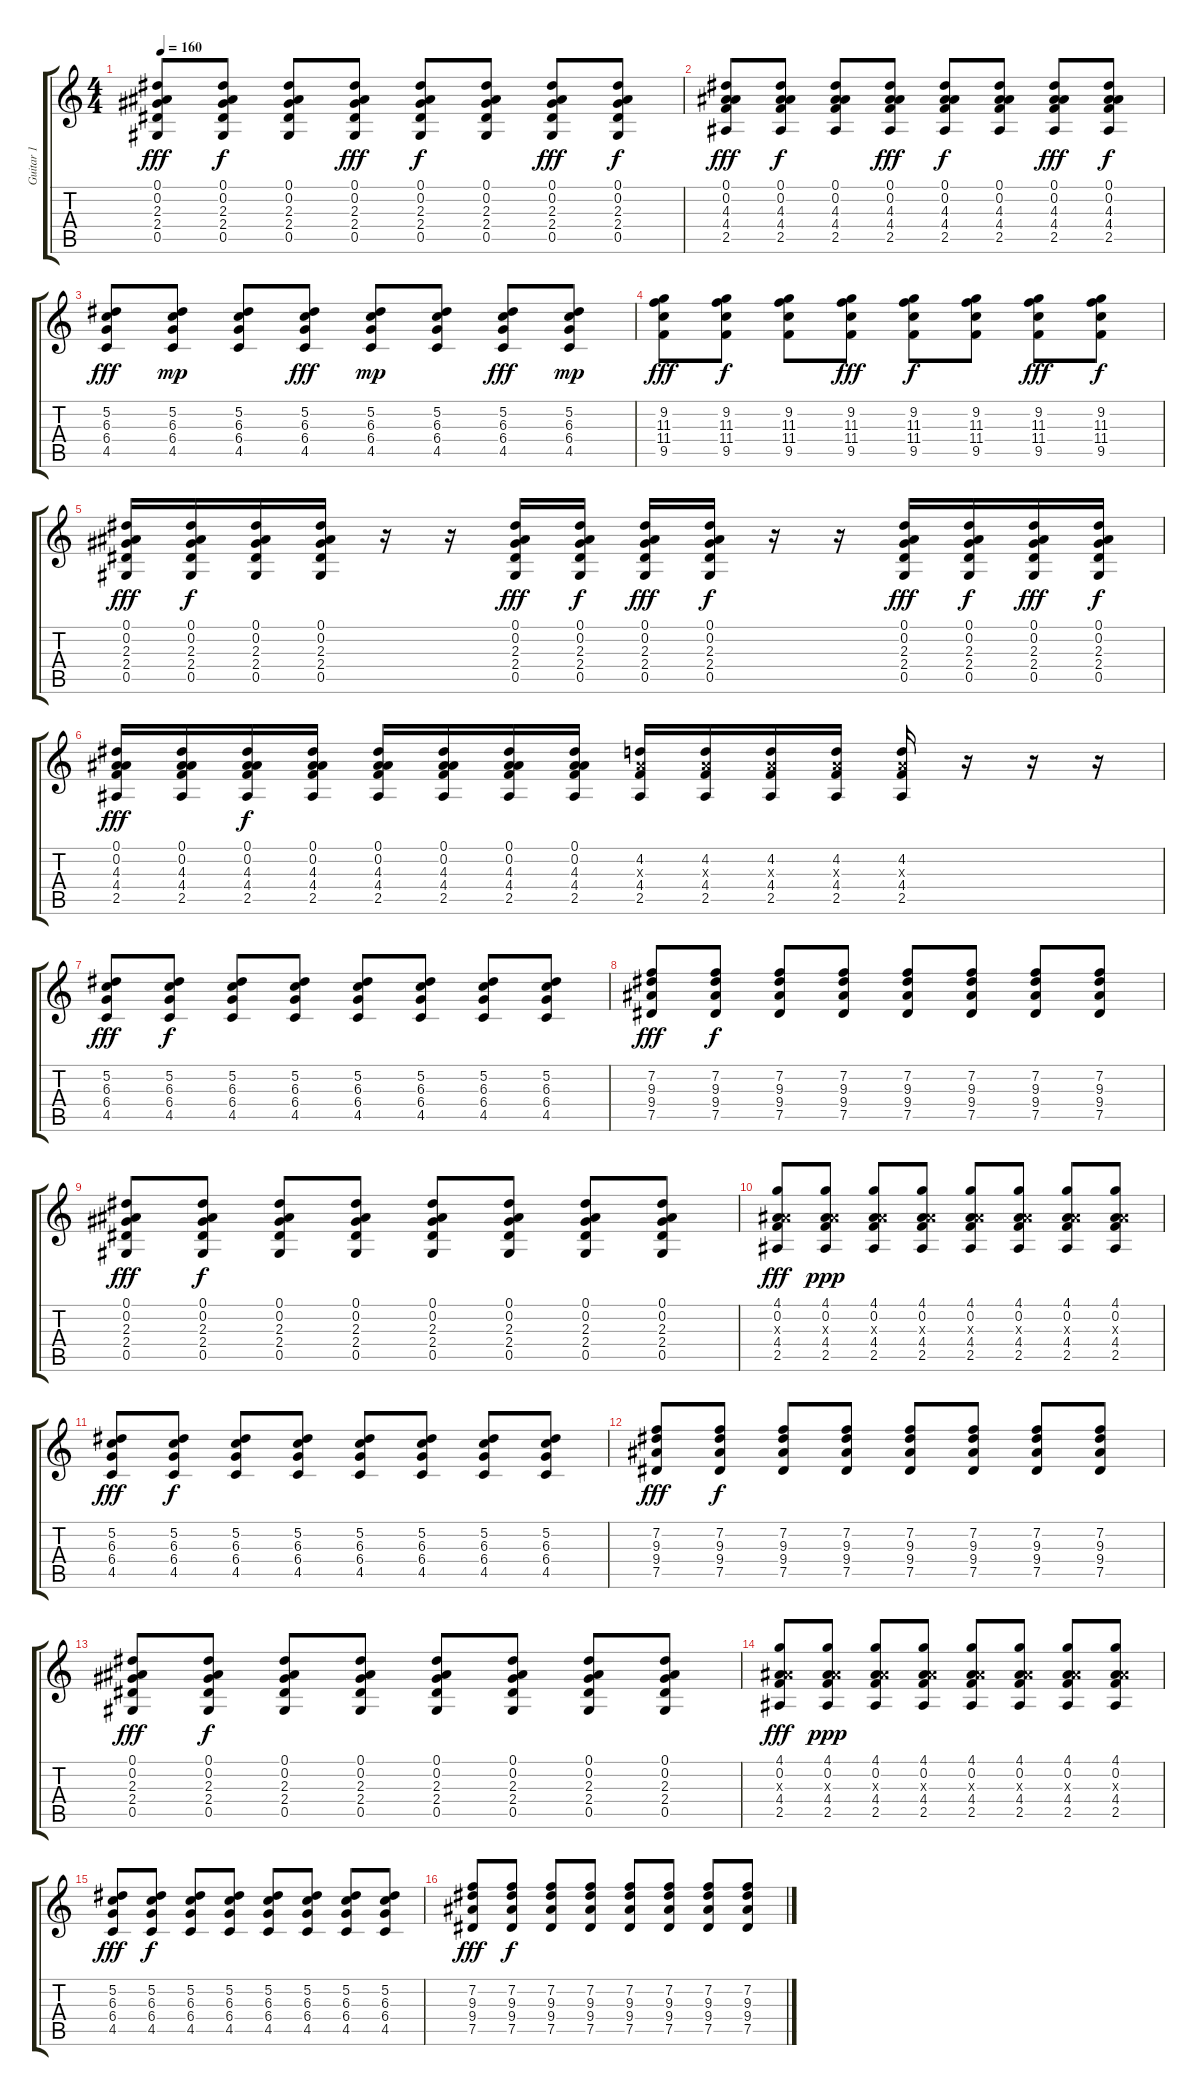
\track ("Guitar 1" "Guitar 1") {instrument electricguitarclean}
\staff {score tabs}
\tuning (Eb4 Bb3 Gb3 Db3 Ab2 Eb2) {hide}
\ts (4 4)
\tempo 160
\clef g2
\ks c
(0.1 0.2 2.3 2.4 0.5).8{dy fff} (0.1 0.2 2.3 2.4 0.5).8{dy f} (0.1 0.2 2.3 2.4 0.5).8 (0.1 0.2 2.3 2.4 0.5).8{dy fff} (0.1 0.2 2.3 2.4 0.5).8{dy f} (0.1 0.2 2.3 2.4 0.5).8 (0.1 0.2 2.3 2.4 0.5).8{dy fff} (0.1 0.2 2.3 2.4 0.5).8{dy f} |
(0.1 0.2 4.3 4.4 2.5).8{dy fff} (0.1 0.2 4.3 4.4 2.5).8{dy f} (0.1 0.2 4.3 4.4 2.5).8 (0.1 0.2 4.3 4.4 2.5).8{dy fff} (0.1 0.2 4.3 4.4 2.5).8{dy f} (0.1 0.2 4.3 4.4 2.5).8 (0.1 0.2 4.3 4.4 2.5).8{dy fff} (0.1 0.2 4.3 4.4 2.5).8{dy f} |
(5.2 6.3 6.4 4.5).8{dy fff} (5.2 6.3 6.4 4.5).8{dy mp} (5.2 6.3 6.4 4.5).8 (5.2 6.3 6.4 4.5).8{dy fff} (5.2 6.3 6.4 4.5).8{dy mp} (5.2 6.3 6.4 4.5).8 (5.2 6.3 6.4 4.5).8{dy fff} (5.2 6.3 6.4 4.5).8{dy mp} |
(9.2 11.3 11.4 9.5).8{dy fff} (9.2 11.3 11.4 9.5).8{dy f} (9.2 11.3 11.4 9.5).8 (9.2 11.3 11.4 9.5).8{dy fff} (9.2 11.3 11.4 9.5).8{dy f} (9.2 11.3 11.4 9.5).8 (9.2 11.3 11.4 9.5).8{dy fff} (9.2 11.3 11.4 9.5).8{dy f} |
(0.1 0.2 2.3 2.4 0.5).16{dy fff} (0.1 0.2 2.3 2.4 0.5).16{dy f} (0.1 0.2 2.3 2.4 0.5).16 (0.1 0.2 2.3 2.4 0.5).16 r.16 r.16 (0.1 0.2 2.3 2.4 0.5).16{dy fff} (0.1 0.2 2.3 2.4 0.5).16{dy f} (0.1 0.2 2.3 2.4 0.5).16{dy fff} (0.1 0.2 2.3 2.4 0.5).16{dy f} r.16 r.16 (0.1 0.2 2.3 2.4 0.5).16{dy fff} (0.1 0.2 2.3 2.4 0.5).16{dy f} (0.1 0.2 2.3 2.4 0.5).16{dy fff} (0.1 0.2 2.3 2.4 0.5).16{dy f} |
(0.1 0.2 4.3 4.4 2.5).16{dy fff} (0.1 0.2 4.3 4.4 2.5).16 (0.1 0.2 4.3 4.4 2.5).16{dy f} (0.1 0.2 4.3 4.4 2.5).16 (0.1 0.2 4.3 4.4 2.5).16 (0.1 0.2 4.3 4.4 2.5).16 (0.1 0.2 4.3 4.4 2.5).16 (0.1 0.2 4.3 4.4 2.5).16 (4.2 4.3{x} 4.4 2.5).16 (4.2 4.3{x} 4.4 2.5).16 (4.2 4.3{x} 4.4 2.5).16 (4.2 4.3{x} 4.4 2.5).16 (4.2 4.3{x} 4.4 2.5).16 r.16 r.16 r.16 |
(5.2 6.3 6.4 4.5).8{dy fff} (5.2 6.3 6.4 4.5).8{dy f} (5.2 6.3 6.4 4.5).8 (5.2 6.3 6.4 4.5).8 (5.2 6.3 6.4 4.5).8 (5.2 6.3 6.4 4.5).8 (5.2 6.3 6.4 4.5).8 (5.2 6.3 6.4 4.5).8 |
(7.2 9.3 9.4 7.5).8{dy fff} (7.2 9.3 9.4 7.5).8{dy f} (7.2 9.3 9.4 7.5).8 (7.2 9.3 9.4 7.5).8 (7.2 9.3 9.4 7.5).8 (7.2 9.3 9.4 7.5).8 (7.2 9.3 9.4 7.5).8 (7.2 9.3 9.4 7.5).8 |
(0.1 0.2 2.3 2.4 0.5).8{dy fff} (0.1 0.2 2.3 2.4 0.5).8{dy f} (0.1 0.2 2.3 2.4 0.5).8 (0.1 0.2 2.3 2.4 0.5).8 (0.1 0.2 2.3 2.4 0.5).8 (0.1 0.2 2.3 2.4 0.5).8 (0.1 0.2 2.3 2.4 0.5).8 (0.1 0.2 2.3 2.4 0.5).8 |
(4.1 0.2 4.3{x} 4.4 2.5).8{dy fff} (4.1 0.2 4.3{x} 4.4 2.5).8{dy ppp} (4.1 0.2 4.3{x} 4.4 2.5).8 (4.1 0.2 4.3{x} 4.4 2.5).8 (4.1 0.2 4.3{x} 4.4 2.5).8 (4.1 0.2 4.3{x} 4.4 2.5).8 (4.1 0.2 4.3{x} 4.4 2.5).8 (4.1 0.2 4.3{x} 4.4 2.5).8 |
(5.2 6.3 6.4 4.5).8{dy fff} (5.2 6.3 6.4 4.5).8{dy f} (5.2 6.3 6.4 4.5).8 (5.2 6.3 6.4 4.5).8 (5.2 6.3 6.4 4.5).8 (5.2 6.3 6.4 4.5).8 (5.2 6.3 6.4 4.5).8 (5.2 6.3 6.4 4.5).8 |
(7.2 9.3 9.4 7.5).8{dy fff} (7.2 9.3 9.4 7.5).8{dy f} (7.2 9.3 9.4 7.5).8 (7.2 9.3 9.4 7.5).8 (7.2 9.3 9.4 7.5).8 (7.2 9.3 9.4 7.5).8 (7.2 9.3 9.4 7.5).8 (7.2 9.3 9.4 7.5).8 |
(0.1 0.2 2.3 2.4 0.5).8{dy fff} (0.1 0.2 2.3 2.4 0.5).8{dy f} (0.1 0.2 2.3 2.4 0.5).8 (0.1 0.2 2.3 2.4 0.5).8 (0.1 0.2 2.3 2.4 0.5).8 (0.1 0.2 2.3 2.4 0.5).8 (0.1 0.2 2.3 2.4 0.5).8 (0.1 0.2 2.3 2.4 0.5).8 |
(4.1 0.2 4.3{x} 4.4 2.5).8{dy fff} (4.1 0.2 4.3{x} 4.4 2.5).8{dy ppp} (4.1 0.2 4.3{x} 4.4 2.5).8 (4.1 0.2 4.3{x} 4.4 2.5).8 (4.1 0.2 4.3{x} 4.4 2.5).8 (4.1 0.2 4.3{x} 4.4 2.5).8 (4.1 0.2 4.3{x} 4.4 2.5).8 (4.1 0.2 4.3{x} 4.4 2.5).8 |
(5.2 6.3 6.4 4.5).8{dy fff} (5.2 6.3 6.4 4.5).8{dy f} (5.2 6.3 6.4 4.5).8 (5.2 6.3 6.4 4.5).8 (5.2 6.3 6.4 4.5).8 (5.2 6.3 6.4 4.5).8 (5.2 6.3 6.4 4.5).8 (5.2 6.3 6.4 4.5).8 |
(7.2 9.3 9.4 7.5).8{dy fff} (7.2 9.3 9.4 7.5).8{dy f} (7.2 9.3 9.4 7.5).8 (7.2 9.3 9.4 7.5).8 (7.2 9.3 9.4 7.5).8 (7.2 9.3 9.4 7.5).8 (7.2 9.3 9.4 7.5).8 (7.2 9.3 9.4 7.5).8
